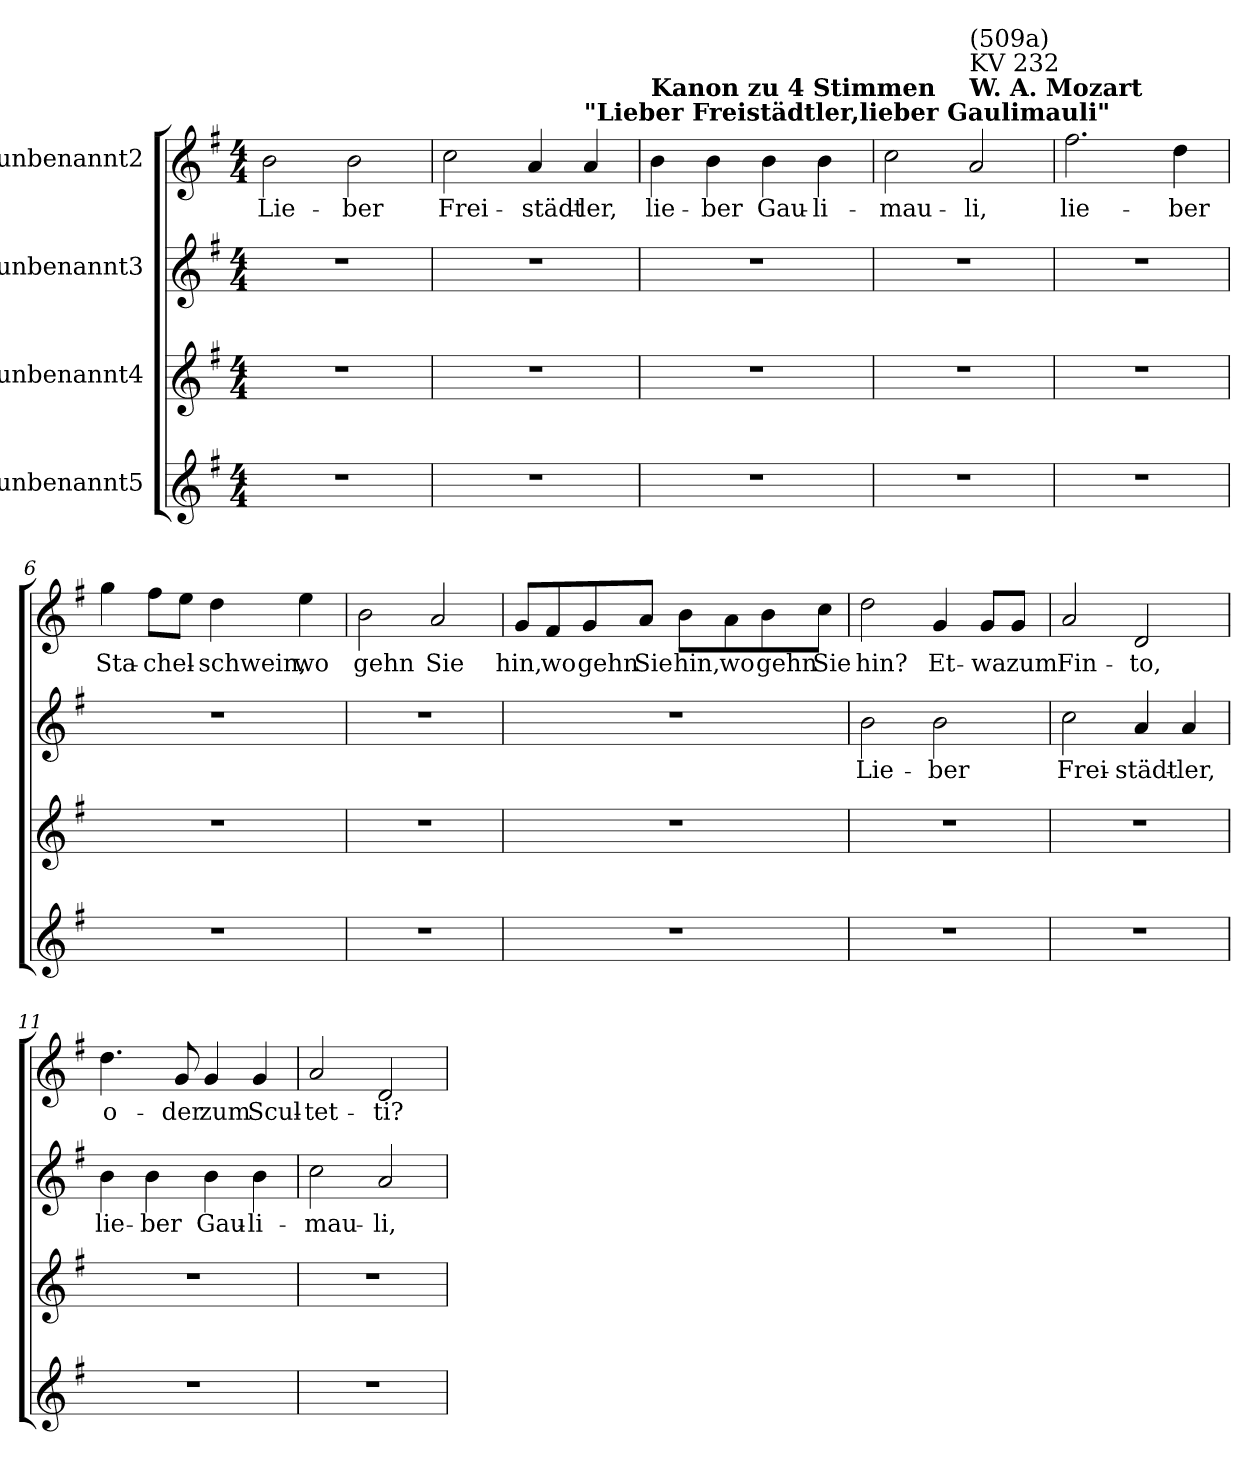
**kern	**kern	**kern	**text	**kern	**text
*part4	*part3	*part2	*part2	*part1	*part1
*staff4	*staff3	*staff2	*staff2	*staff1	*staff1
*I"unbenannt5	*I"unbenannt4	*I"unbenannt3	*	*I"unbenannt2	*
*clefG2	*clefG2	*clefG2	*	*clefG2	*
*ITrd14c24	*	*	*	*	*
*k[f#]	*k[f#]	*k[f#]	*	*k[f#]	*
*M4/4	*M4/4	*M4/4	*	*M4/4	*
=1	=1	=1	=1	=1	=1
!	!	!	!	!	!LO:LY:b
1r	1r	1r	.	2b\	Lie-
!	!	!	!	!	!LO:LY:b
.	.	.	.	2b\	ber
=2	=2	=2	=2	=2	=2
!	!	!	!	!	!LO:LY:b
1r	1r	1r	.	2cc\	Frei-
!	!	!	!	!	!LO:LY:b
.	.	.	.	4a/	städt-
!	!	!	!	!LO:TX:a:B:t="Lieber Freistädtler,lieber Gaulimauli"	!
!	!	!	!	!	!LO:LY:b
.	.	.	.	4a/	ler,
=3	=3	=3	=3	=3	=3
!	!	!	!	!LO:TX:a:B:t=Kanon zu 4 Stimmen	!
!	!	!	!	!	!LO:LY:b
1r	1r	1r	.	4b\	lie-
!	!	!	!	!	!LO:LY:b
.	.	.	.	4b\	ber
!	!	!	!	!	!LO:LY:b
.	.	.	.	4b\	Gau-
!	!	!	!	!	!LO:LY:b
.	.	.	.	4b\	li-
=4	=4	=4	=4	=4	=4
!	!	!	!	!	!LO:LY:b
1r	1r	1r	.	2cc\	mau-
!	!	!	!	!LO:TX:a:B:t=W. A. Mozart	!
!	!	!	!	!LO:TX:a:t=KV 232	!
!	!	!	!	!LO:TX:a:t=(509a)	!
!	!	!	!	!	!LO:LY:b
.	.	.	.	2a/	li,
=5	=5	=5	=5	=5	=5
!	!	!	!	!	!LO:LY:b
1r	1r	1r	.	2.ff#\	lie-
!	!	!	!	!	!LO:LY:b
.	.	.	.	4dd\	ber
=6	=6	=6	=6	=6	=6
!	!	!	!	!	!LO:LY:b
1r	1r	1r	.	4gg\	Sta-
!	!	!	!	!	!LO:LY:b
.	.	.	.	8ff#\L	chel-
.	.	.	.	8ee\J	.
!	!	!	!	!	!LO:LY:b
.	.	.	.	4dd\	schwein,
!	!	!	!	!	!LO:LY:b
.	.	.	.	4ee\	wo
!!LO:LB:g=z
=7	=7	=7	=7	=7	=7
!	!	!	!	!	!LO:LY:b
1r	1r	1r	.	2b\	gehn
!	!	!	!	!	!LO:LY:b
.	.	.	.	2a/	Sie
=8	=8	=8	=8	=8	=8
!	!	!	!	!	!LO:LY:b
1r	1r	1r	.	8g/L	hin,
!	!	!	!	!	!LO:LY:b
.	.	.	.	8f#/	wo
!	!	!	!	!	!LO:LY:b
.	.	.	.	8g/	gehn
!	!	!	!	!	!LO:LY:b
.	.	.	.	8a/J	Sie
!	!	!	!	!	!LO:LY:b
.	.	.	.	8b\L	hin,
!	!	!	!	!	!LO:LY:b
.	.	.	.	8a\	wo
!	!	!	!	!	!LO:LY:b
.	.	.	.	8b\	gehn
!	!	!	!	!	!LO:LY:b
.	.	.	.	8cc\J	Sie
=9	=9	=9	=9	=9	=9
!	!	!	!LO:LY:b	!	!LO:LY:b
1r	1r	2b\	Lie-	2dd\	hin?
!	!	!	!LO:LY:b	!	!LO:LY:b
.	.	2b\	ber	4g/	Et-
!	!	!	!	!	!LO:LY:b
.	.	.	.	8g/L	wa
!	!	!	!	!	!LO:LY:b
.	.	.	.	8g/J	zum
=10	=10	=10	=10	=10	=10
!	!	!	!LO:LY:b	!	!LO:LY:b
1r	1r	2cc\	Frei-	2a/	Fin-
!	!	!	!LO:LY:b	!	!LO:LY:b
.	.	4a/	städt-	2d/	to,
!	!	!	!LO:LY:b	!	!
.	.	4a/	ler,	.	.
=11	=11	=11	=11	=11	=11
!	!	!	!LO:LY:b	!	!LO:LY:b
1r	1r	4b\	lie-	4.dd\	o-
!	!	!	!LO:LY:b	!	!
.	.	4b\	ber	.	.
!	!	!	!	!	!LO:LY:b
.	.	.	.	8g/	der
!	!	!	!LO:LY:b	!	!LO:LY:b
.	.	4b\	Gau-	4g/	zum
!	!	!	!LO:LY:b	!	!LO:LY:b
.	.	4b\	li-	4g/	Scul-
!!LO:LB:g=z
=12	=12	=12	=12	=12	=12
!	!	!	!LO:LY:b	!	!LO:LY:b
1r	1r	2cc\	mau-	2a/	tet-
!	!	!	!LO:LY:b	!	!LO:LY:b
.	.	2a/	li,	2d/	ti?
=	=	=	=	=	=
*-	*-	*-	*-	*-	*-
